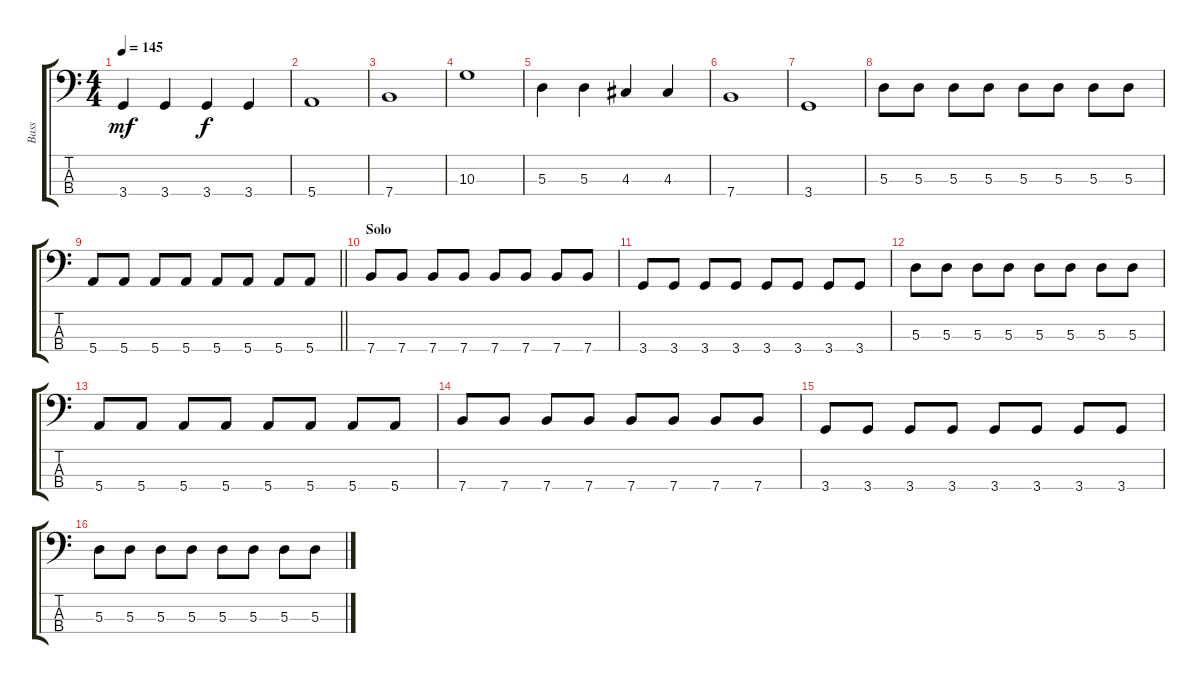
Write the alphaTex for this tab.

\track ("Bass" "Bass") {instrument electricbassfinger}
\staff {score tabs}
\tuning (G2 D2 A1 E1) {hide}
\ts (4 4)
\tempo 145
\clef f4
\ks c
3.4.4{dy mf} 3.4.4 3.4.4{dy f} 3.4.4 |
5.4.1 |
7.4.1 |
10.3.1 |
5.3.4 5.3.4 4.3.4 4.3.4 |
7.4.1 |
3.4.1 |
5.3.8 5.3.8 5.3.8 5.3.8 5.3.8 5.3.8 5.3.8 5.3.8 |
\barLineRight lightlight
5.4.8 5.4.8 5.4.8 5.4.8 5.4.8 5.4.8 5.4.8 5.4.8 |
\section ("" "Solo")
7.4.8 7.4.8 7.4.8 7.4.8 7.4.8 7.4.8 7.4.8 7.4.8 |
3.4.8 3.4.8 3.4.8 3.4.8 3.4.8 3.4.8 3.4.8 3.4.8 |
5.3.8 5.3.8 5.3.8 5.3.8 5.3.8 5.3.8 5.3.8 5.3.8 |
5.4.8 5.4.8 5.4.8 5.4.8 5.4.8 5.4.8 5.4.8 5.4.8 |
7.4.8 7.4.8 7.4.8 7.4.8 7.4.8 7.4.8 7.4.8 7.4.8 |
3.4.8 3.4.8 3.4.8 3.4.8 3.4.8 3.4.8 3.4.8 3.4.8 |
5.3.8 5.3.8 5.3.8 5.3.8 5.3.8 5.3.8 5.3.8 5.3.8
